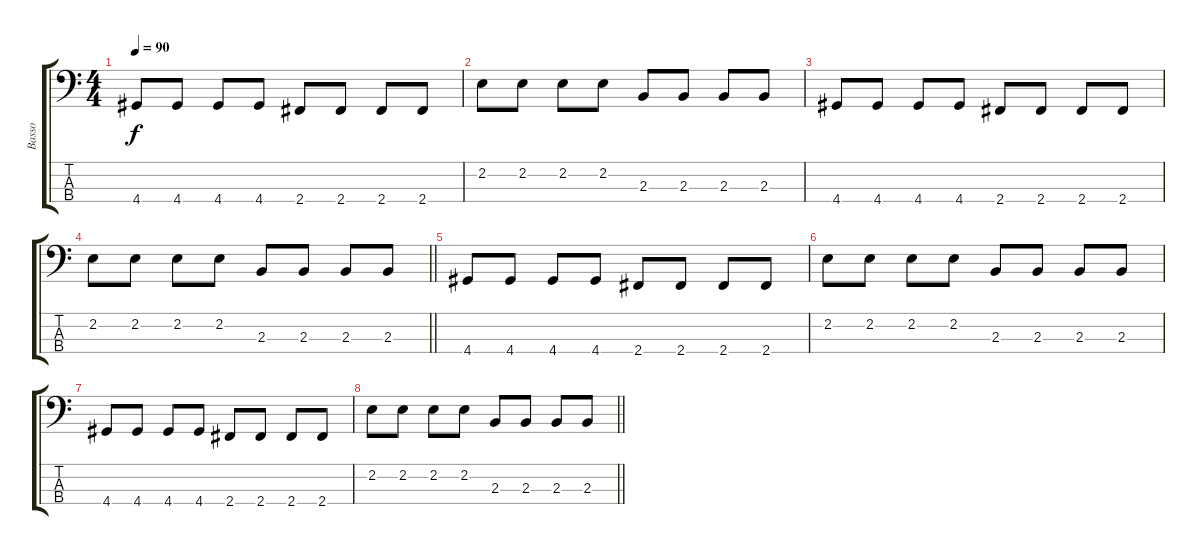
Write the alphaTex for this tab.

\track ("Basso" "Basso") {instrument electricbasspick}
\staff {score tabs}
\tuning (G2 D2 A1 E1) {hide}
\ts (4 4)
\tempo 90
\clef f4
\ks c
4.4.8{dy f} 4.4.8 4.4.8 4.4.8 2.4.8 2.4.8 2.4.8 2.4.8 |
2.2.8 2.2.8 2.2.8 2.2.8 2.3.8 2.3.8 2.3.8 2.3.8 |
4.4.8 4.4.8 4.4.8 4.4.8 2.4.8 2.4.8 2.4.8 2.4.8 |
\barLineRight lightlight
2.2.8 2.2.8 2.2.8 2.2.8 2.3.8 2.3.8 2.3.8 2.3.8 |
4.4.8 4.4.8 4.4.8 4.4.8 2.4.8 2.4.8 2.4.8 2.4.8 |
2.2.8 2.2.8 2.2.8 2.2.8 2.3.8 2.3.8 2.3.8 2.3.8 |
4.4.8 4.4.8 4.4.8 4.4.8 2.4.8 2.4.8 2.4.8 2.4.8 |
\barLineRight lightlight
2.2.8 2.2.8 2.2.8 2.2.8 2.3.8 2.3.8 2.3.8 2.3.8
